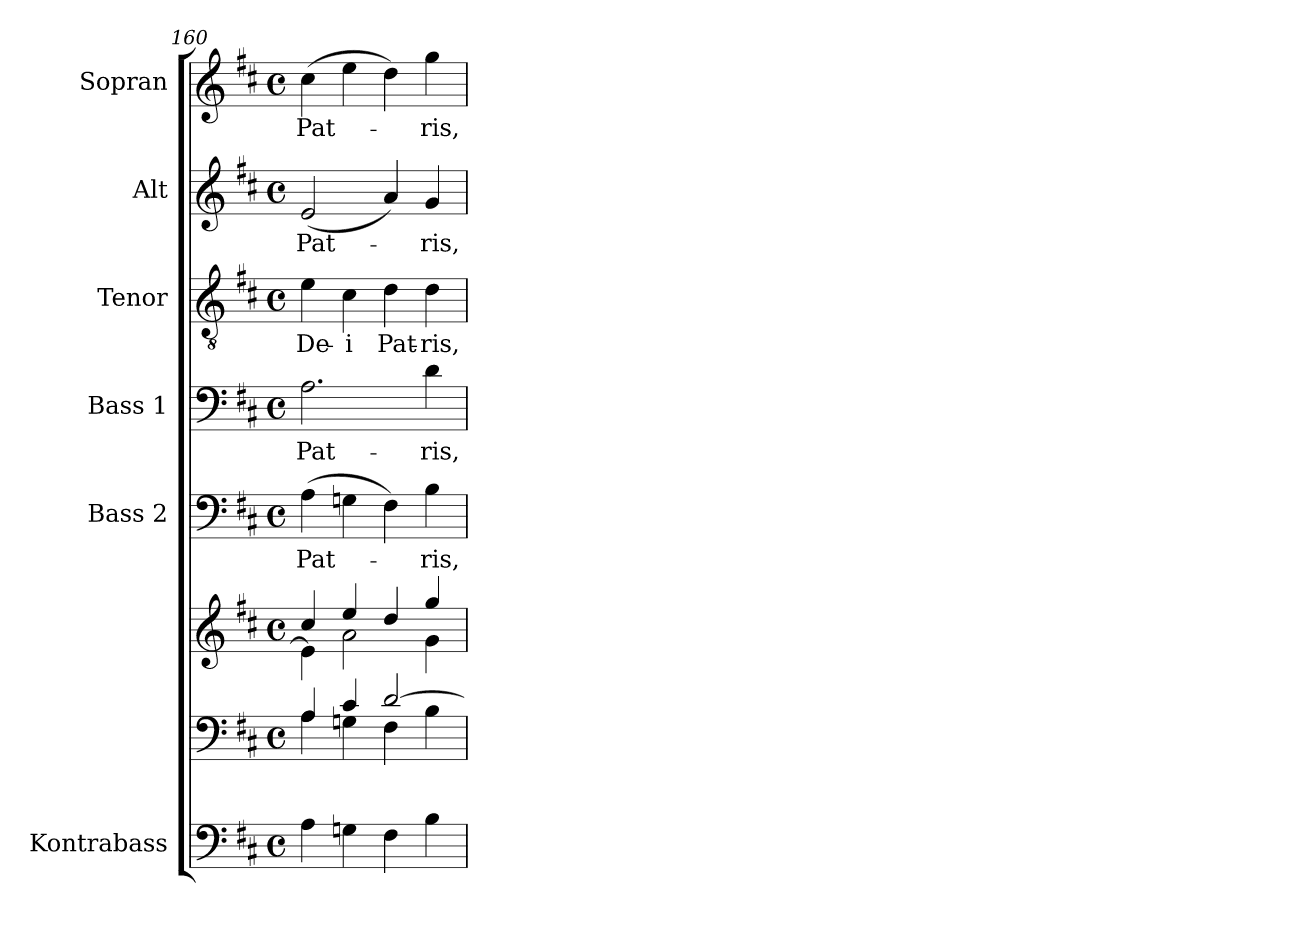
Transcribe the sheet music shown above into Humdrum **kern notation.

**kern	**kern	**kern	**kern	**text	**kern	**text	**kern	**text	**kern	**text	**kern	**text
*part7	*part6	*part6	*part5	*part5	*part4	*part4	*part3	*part3	*part2	*part2	*part1	*part1
*staff8	*staff7	*staff6	*staff5	*staff5	*staff4	*staff4	*staff3	*staff3	*staff2	*staff2	*staff1	*staff1
*I"Kontrabass	*	*	*I"Bass 2	*	*I"Bass 1	*	*I"Tenor	*	*I"Alt	*	*I"Sopran	*
*I'Kb.	*	*	*I'B. 2	*	*I'B. 1	*	*I'T.	*	*I'A.	*	*I'S.	*
!!LO:PB:g=z
*clefF4	*clefF4	*clefG2	*clefF4	*	*clefF4	*	*clefGv2	*	*clefG2	*	*clefG2	*
*ITrd7c12	*	*	*	*	*	*	*	*	*	*	*	*
*k[f#c#]	*k[f#c#]	*k[f#c#]	*k[f#c#]	*	*k[f#c#]	*	*k[f#c#]	*	*k[f#c#]	*	*k[f#c#]	*
*D:	*D:	*D:	*D:	*	*D:	*	*D:	*	*D:	*	*D:	*
*M4/4	*M4/4	*M4/4	*M4/4	*	*M4/4	*	*M4/4	*	*M4/4	*	*M4/4	*
*met(c)	*met(c)	*met(c)	*met(c)	*	*met(c)	*	*met(c)	*	*met(c)	*	*met(c)	*
=160	=160	=160	=160	=160	=160	=160	=160	=160	=160	=160	=160	=160
*	*^	*^	*	*	*	*	*	*	*	*	*	*
!	!	!	!	!	!	!LO:LY:b	!	!LO:LY:b	!	!LO:LY:b	!	!LO:LY:b	!	!LO:LY:b
4AA\	4A/	4A\	4cc#/	4e\]	(>4A\	Pat-	2.A\	Pat-	4e\	De-	(<2e/	Pat-	(>4cc#\	Pat-
!	!	!	!	!	!	!	!	!	!	!LO:LY:b	!	!	!	!
4GGn\	4c#/	4Gn\	4ee/	2a\	4Gn\	.	.	.	4c#\	-i	.	.	4ee\	.
!	!	!	!	!	!	!	!	!	!	!LO:LY:b	!	!	!	!
4FF#\	[>2d/	4F#\	4dd/	.	4F#\)	.	.	.	4d\	Pat-	4a/)	.	4dd\)	.
!	!	!	!	!	!	!LO:LY:b	!	!LO:LY:b	!	!LO:LY:b	!	!LO:LY:b	!	!LO:LY:b
4BB\	.	4B\	4gg/	4g\	4B\	-ris,	4d\	-ris,	4d\	-ris,	4g/	-ris,	4gg\	-ris,
*	*v	*v	*	*	*	*	*	*	*	*	*	*	*	*
*	*	*v	*v	*	*	*	*	*	*	*	*	*	*
=	=	=	=	=	=	=	=	=	=	=	=	=
*-	*-	*-	*-	*-	*-	*-	*-	*-	*-	*-	*-	*-
